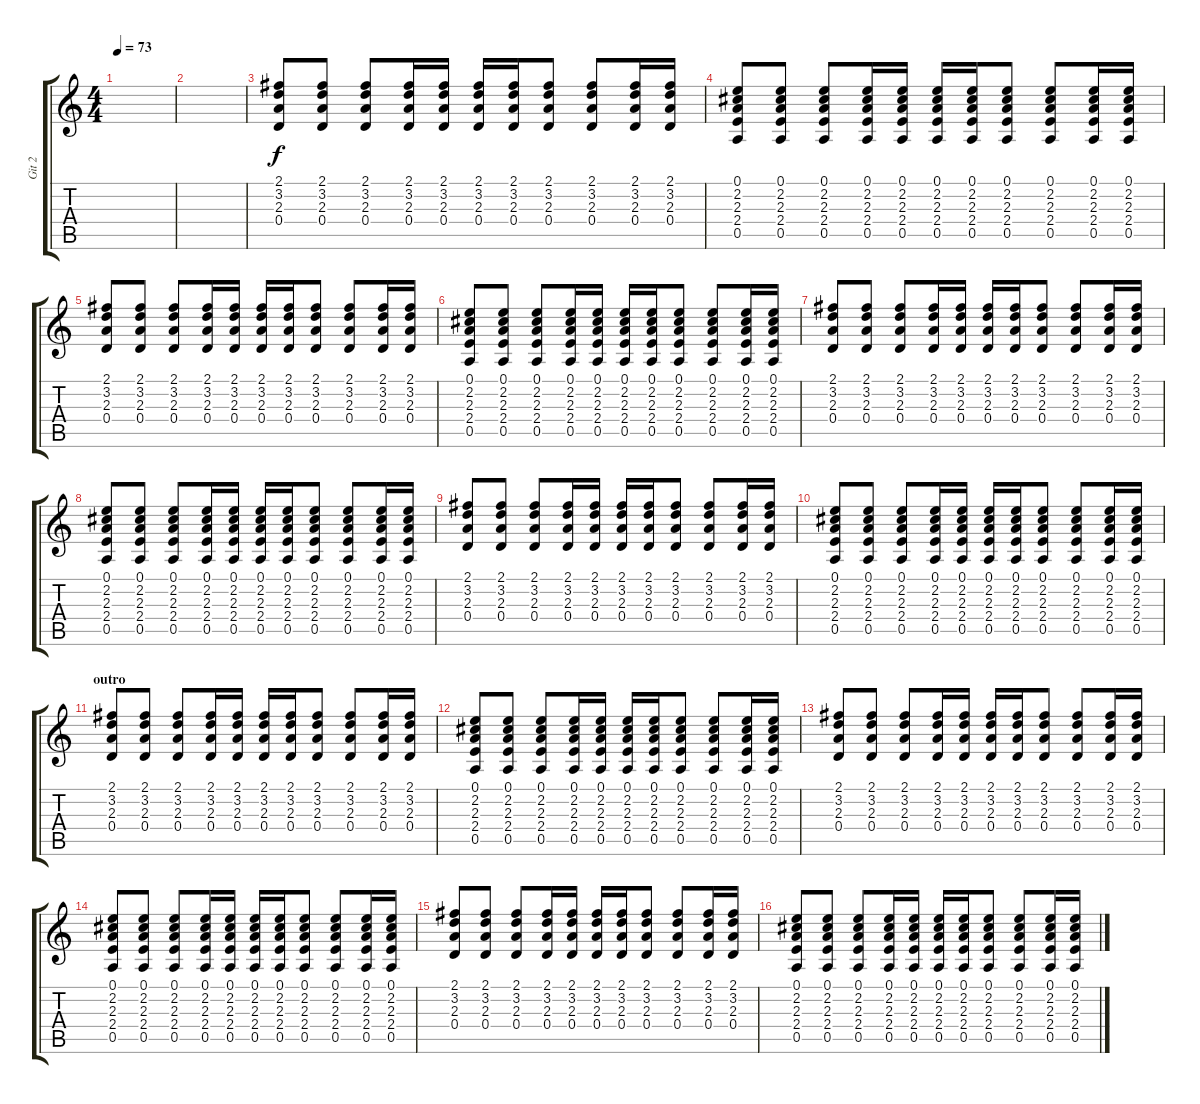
\track ("Git 2" "Git 2") {instrument acousticguitarsteel}
\staff {score tabs}
\tuning (E4 B3 G3 D3 A2 E2) {hide}
\ts (4 4)
\tempo 73
\clef g2
\ks c
|
|
(2.1 3.2 2.3 0.4).8 (2.1 3.2 2.3 0.4).8 (2.1 3.2 2.3 0.4).8 (2.1 3.2 2.3 0.4).16 (2.1 3.2 2.3 0.4).16 (2.1 3.2 2.3 0.4).16 (2.1 3.2 2.3 0.4).16 (2.1 3.2 2.3 0.4).8 (2.1 3.2 2.3 0.4).8 (2.1 3.2 2.3 0.4).16 (2.1 3.2 2.3 0.4).16 |
(0.1 2.2 2.3 2.4 0.5).8 (0.1 2.2 2.3 2.4 0.5).8 (0.1 2.2 2.3 2.4 0.5).8 (0.1 2.2 2.3 2.4 0.5).16 (0.1 2.2 2.3 2.4 0.5).16 (0.1 2.2 2.3 2.4 0.5).16 (0.1 2.2 2.3 2.4 0.5).16 (0.1 2.2 2.3 2.4 0.5).8 (0.1 2.2 2.3 2.4 0.5).8 (0.1 2.2 2.3 2.4 0.5).16 (0.1 2.2 2.3 2.4 0.5).16 |
(2.1 3.2 2.3 0.4).8 (2.1 3.2 2.3 0.4).8 (2.1 3.2 2.3 0.4).8 (2.1 3.2 2.3 0.4).16 (2.1 3.2 2.3 0.4).16 (2.1 3.2 2.3 0.4).16 (2.1 3.2 2.3 0.4).16 (2.1 3.2 2.3 0.4).8 (2.1 3.2 2.3 0.4).8 (2.1 3.2 2.3 0.4).16 (2.1 3.2 2.3 0.4).16 |
(0.1 2.2 2.3 2.4 0.5).8 (0.1 2.2 2.3 2.4 0.5).8 (0.1 2.2 2.3 2.4 0.5).8 (0.1 2.2 2.3 2.4 0.5).16 (0.1 2.2 2.3 2.4 0.5).16 (0.1 2.2 2.3 2.4 0.5).16 (0.1 2.2 2.3 2.4 0.5).16 (0.1 2.2 2.3 2.4 0.5).8 (0.1 2.2 2.3 2.4 0.5).8 (0.1 2.2 2.3 2.4 0.5).16 (0.1 2.2 2.3 2.4 0.5).16 |
(2.1 3.2 2.3 0.4).8 (2.1 3.2 2.3 0.4).8 (2.1 3.2 2.3 0.4).8 (2.1 3.2 2.3 0.4).16 (2.1 3.2 2.3 0.4).16 (2.1 3.2 2.3 0.4).16 (2.1 3.2 2.3 0.4).16 (2.1 3.2 2.3 0.4).8 (2.1 3.2 2.3 0.4).8 (2.1 3.2 2.3 0.4).16 (2.1 3.2 2.3 0.4).16 |
(0.1 2.2 2.3 2.4 0.5).8 (0.1 2.2 2.3 2.4 0.5).8 (0.1 2.2 2.3 2.4 0.5).8 (0.1 2.2 2.3 2.4 0.5).16 (0.1 2.2 2.3 2.4 0.5).16 (0.1 2.2 2.3 2.4 0.5).16 (0.1 2.2 2.3 2.4 0.5).16 (0.1 2.2 2.3 2.4 0.5).8 (0.1 2.2 2.3 2.4 0.5).8 (0.1 2.2 2.3 2.4 0.5).16 (0.1 2.2 2.3 2.4 0.5).16 |
(2.1 3.2 2.3 0.4).8 (2.1 3.2 2.3 0.4).8 (2.1 3.2 2.3 0.4).8 (2.1 3.2 2.3 0.4).16 (2.1 3.2 2.3 0.4).16 (2.1 3.2 2.3 0.4).16 (2.1 3.2 2.3 0.4).16 (2.1 3.2 2.3 0.4).8 (2.1 3.2 2.3 0.4).8 (2.1 3.2 2.3 0.4).16 (2.1 3.2 2.3 0.4).16 |
(0.1 2.2 2.3 2.4 0.5).8 (0.1 2.2 2.3 2.4 0.5).8 (0.1 2.2 2.3 2.4 0.5).8 (0.1 2.2 2.3 2.4 0.5).16 (0.1 2.2 2.3 2.4 0.5).16 (0.1 2.2 2.3 2.4 0.5).16 (0.1 2.2 2.3 2.4 0.5).16 (0.1 2.2 2.3 2.4 0.5).8 (0.1 2.2 2.3 2.4 0.5).8 (0.1 2.2 2.3 2.4 0.5).16 (0.1 2.2 2.3 2.4 0.5).16 |
\section ("" "outro")
(2.1 3.2 2.3 0.4).8 (2.1 3.2 2.3 0.4).8 (2.1 3.2 2.3 0.4).8 (2.1 3.2 2.3 0.4).16 (2.1 3.2 2.3 0.4).16 (2.1 3.2 2.3 0.4).16 (2.1 3.2 2.3 0.4).16 (2.1 3.2 2.3 0.4).8 (2.1 3.2 2.3 0.4).8 (2.1 3.2 2.3 0.4).16 (2.1 3.2 2.3 0.4).16 |
(0.1 2.2 2.3 2.4 0.5).8 (0.1 2.2 2.3 2.4 0.5).8 (0.1 2.2 2.3 2.4 0.5).8 (0.1 2.2 2.3 2.4 0.5).16 (0.1 2.2 2.3 2.4 0.5).16 (0.1 2.2 2.3 2.4 0.5).16 (0.1 2.2 2.3 2.4 0.5).16 (0.1 2.2 2.3 2.4 0.5).8 (0.1 2.2 2.3 2.4 0.5).8 (0.1 2.2 2.3 2.4 0.5).16 (0.1 2.2 2.3 2.4 0.5).16 |
(2.1 3.2 2.3 0.4).8 (2.1 3.2 2.3 0.4).8 (2.1 3.2 2.3 0.4).8 (2.1 3.2 2.3 0.4).16 (2.1 3.2 2.3 0.4).16 (2.1 3.2 2.3 0.4).16 (2.1 3.2 2.3 0.4).16 (2.1 3.2 2.3 0.4).8 (2.1 3.2 2.3 0.4).8 (2.1 3.2 2.3 0.4).16 (2.1 3.2 2.3 0.4).16 |
(0.1 2.2 2.3 2.4 0.5).8 (0.1 2.2 2.3 2.4 0.5).8 (0.1 2.2 2.3 2.4 0.5).8 (0.1 2.2 2.3 2.4 0.5).16 (0.1 2.2 2.3 2.4 0.5).16 (0.1 2.2 2.3 2.4 0.5).16 (0.1 2.2 2.3 2.4 0.5).16 (0.1 2.2 2.3 2.4 0.5).8 (0.1 2.2 2.3 2.4 0.5).8 (0.1 2.2 2.3 2.4 0.5).16 (0.1 2.2 2.3 2.4 0.5).16 |
(2.1 3.2 2.3 0.4).8 (2.1 3.2 2.3 0.4).8 (2.1 3.2 2.3 0.4).8 (2.1 3.2 2.3 0.4).16 (2.1 3.2 2.3 0.4).16 (2.1 3.2 2.3 0.4).16 (2.1 3.2 2.3 0.4).16 (2.1 3.2 2.3 0.4).8 (2.1 3.2 2.3 0.4).8 (2.1 3.2 2.3 0.4).16 (2.1 3.2 2.3 0.4).16 |
(0.1 2.2 2.3 2.4 0.5).8 (0.1 2.2 2.3 2.4 0.5).8 (0.1 2.2 2.3 2.4 0.5).8 (0.1 2.2 2.3 2.4 0.5).16 (0.1 2.2 2.3 2.4 0.5).16 (0.1 2.2 2.3 2.4 0.5).16 (0.1 2.2 2.3 2.4 0.5).16 (0.1 2.2 2.3 2.4 0.5).8 (0.1 2.2 2.3 2.4 0.5).8 (0.1 2.2 2.3 2.4 0.5).16 (0.1 2.2 2.3 2.4 0.5).16
